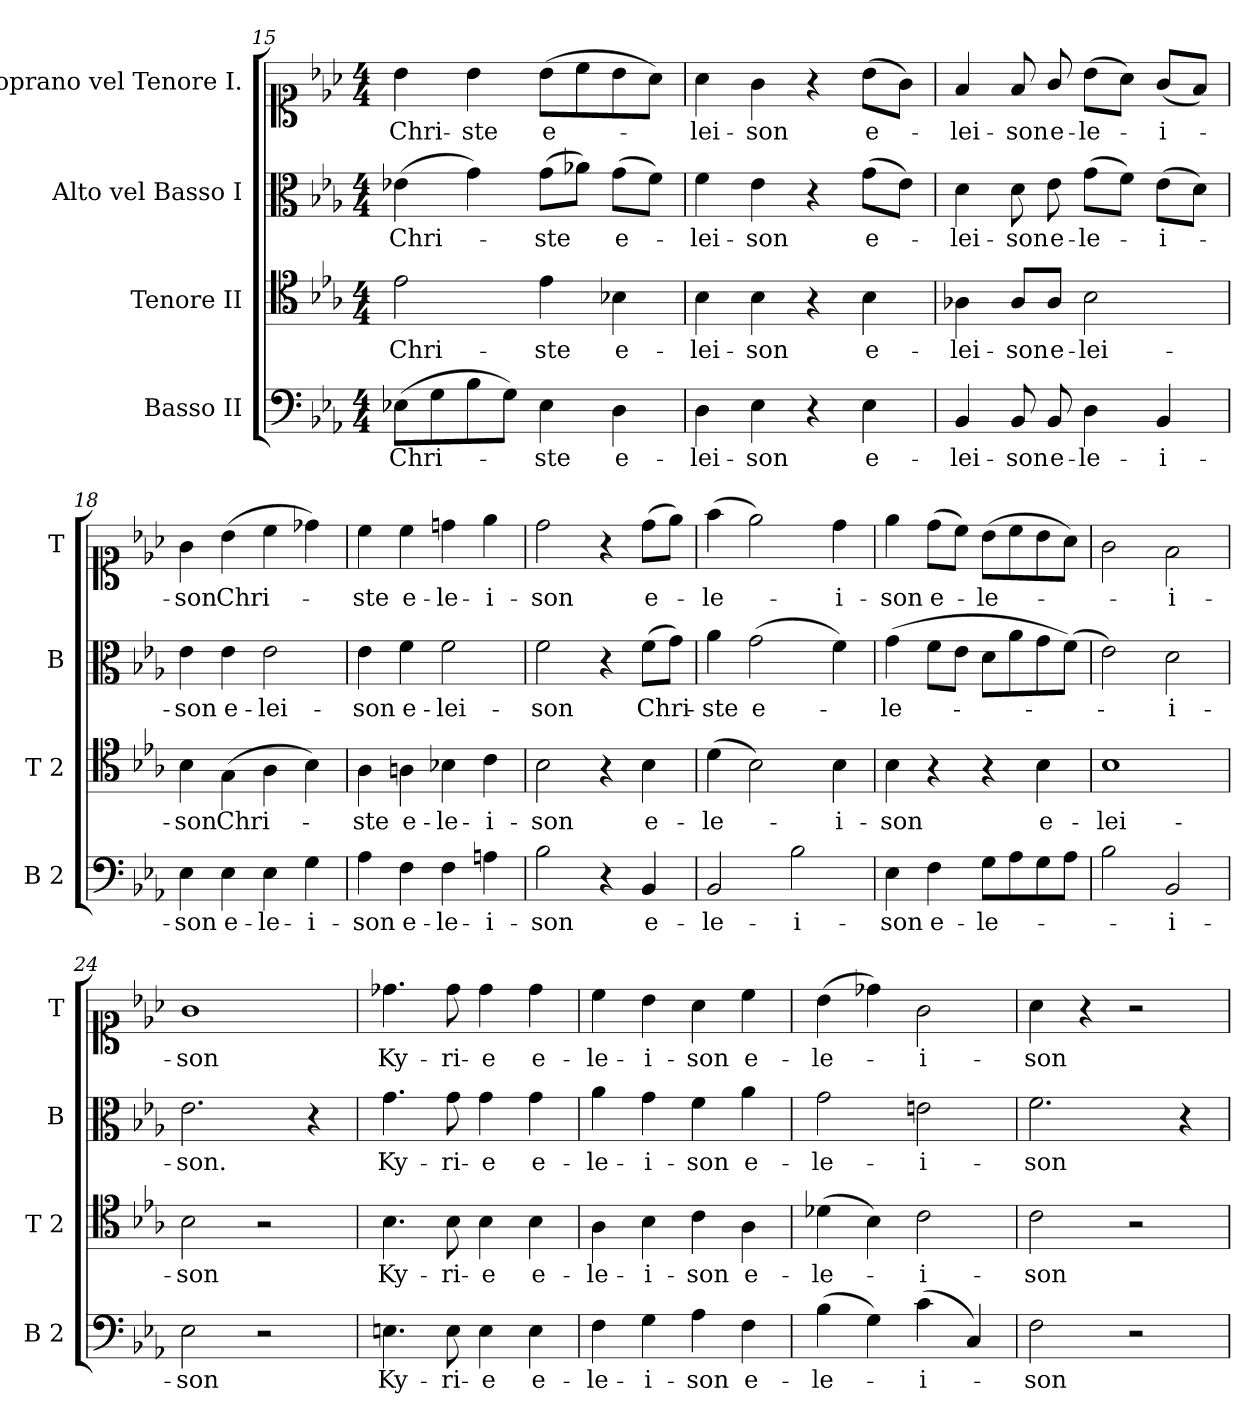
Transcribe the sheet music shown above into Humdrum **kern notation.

**kern	**text	**kern	**text	**kern	**text	**kern	**text
*part4	*part4	*part3	*part3	*part2	*part2	*part1	*part1
*staff4	*staff4	*staff3	*staff3	*staff2	*staff2	*staff1	*staff1
*I"Basso II	*	*I"Tenore II	*	*I"Alto vel Basso I	*	*I"Soprano vel Tenore I.	*
*I'B 2	*	*I'T 2	*	*I'B	*	*I'T	*
*clefF4	*	*clefC4	*	*clefC3	*	*clefC1	*
*k[b-e-a-]	*	*k[b-e-a-]	*	*k[b-e-a-]	*	*k[b-e-a-]	*
*M4/4	*	*M4/4	*	*M4/4	*	*M4/4	*
=15	=15	=15	=15	=15	=15	=15	=15
(>8E-X\L	Chri-	2e-\	Chri-	(>4e-X\	Chri-	4b-\	Chri-
8G\	.	.	.	.	.	.	.
8B-\	.	.	.	4g\)	.	4b-\	-ste
8G\J)	.	.	.	.	.	.	.
4E-\	-ste	4e-\	-ste	(>8g\L	-ste	(>8b-\L	e-
.	.	.	.	8a-X\J)	.	8cc\	.
4D\	e-	4B-X\	e-	(>8g\L	e-	8b-\	.
.	.	.	.	8f\J)	.	8a-\J)	.
=16	=16	=16	=16	=16	=16	=16	=16
4D\	-lei-	4B-\	-lei-	4f\	-lei-	4a-\	-lei-
4E-\	-son	4B-\	-son	4e-\	-son	4g\	-son
4r	.	4r	.	4r	.	4r	.
4E-\	e-	4B-\	e-	(>8g\L	e-	(>8b-\L	e-
.	.	.	.	8e-\J)	.	8g\J)	.
=17	=17	=17	=17	=17	=17	=17	=17
4BB-/	-lei-	4A-X\	-lei-	4d\	-lei-	4f/	-lei-
8BB-/	-son	8A-/L	-son	8d\	-son	8f/	-son
8BB-/	e-	8A-/J	e-	8e-\	e-	8g/	e-
4D\	-le-	2B-\	-lei-	(>8g\L	-le-	(>8b-\L	-le-
.	.	.	.	8f\J)	.	8a-\J)	.
4BB-/	-i-	.	.	(>8e-\L	-i-	(<8g/L	-i-
.	.	.	.	8d\J)	.	8f/J)	.
=18	=18	=18	=18	=18	=18	=18	=18
4E-\	-son	4B-\	-son	4e-\	-son	4g\	-son
4E-\	e-	(>4G\	Chri-	4e-\	e-	(>4b-\	Chri-
4E-\	-le-	4A-\	.	2e-\	-lei-	4cc\	.
4G\	-i-	4B-\)	.	.	.	4dd-X\)	.
=19	=19	=19	=19	=19	=19	=19	=19
4A-\	-son	4A-\	-ste	4e-\	-son	4cc\	-ste
4F\	e-	4An\	e-	4f\	e-	4cc\	e-
4F\	-le-	4B-X\	-le-	2f\	-lei-	4ddn\	-le-
4An\	-i-	4c\	-i-	.	.	4ee-\	-i-
=20	=20	=20	=20	=20	=20	=20	=20
2B-\	-son	2B-\	-son	2f\	-son	2dd\	-son
4r	.	4r	.	4r	.	4r	.
4BB-/	e-	4B-\	e-	(>8f\L	Chri-	(>8dd\L	e-
.	.	.	.	8g\J)	.	8ee-\J)	.
=21	=21	=21	=21	=21	=21	=21	=21
2BB-/	-le-	(>4d\	-le-	4a-\	-ste	(>4ff\	-le-
.	.	2B-\)	.	(>2g\	e-	2ee-\)	.
2B-\	-i-	.	.	.	.	.	.
.	.	4B-\	-i-	4f\)	.	4dd\	-i-
=22	=22	=22	=22	=22	=22	=22	=22
4E-\	-son	4B-\	-son	(>4g\	-le-	4ee-\	-son
4F\	e-	4r	.	8f\L	.	(>8dd\L	e-
.	.	.	.	8e-\J	.	8cc\J)	.
8G\L	-le-	4r	.	8d\L	.	(>8b-\L	-le-
8A-\	.	.	.	8a-\	.	8cc\	.
8G\	.	4B-\	e-	8g\	.	8b-\	.
8A-\J	.	.	.	(>8f\J)	.	8a-\J)	.
=23	=23	=23	=23	=23	=23	=23	=23
2B-\	.	1B-	-lei-	2e-\)	.	2g\	.
2BB-/	-i-	.	.	2d\	-i-	2f\	-i-
=24	=24	=24	=24	=24	=24	=24	=24
2E-\	-son	2B-\	-son	2.e-\	-son.	1g	-son
2r	.	2r	.	.	.	.	.
.	.	.	.	4r	.	.	.
=25	=25	=25	=25	=25	=25	=25	=25
4.En\	Ky-	4.B-\	Ky-	4.g\	Ky-	4.dd-X\	Ky-
8E\	-ri-	8B-\	-ri-	8g\	-ri-	8dd-\	-ri-
4E\	-e	4B-\	-e	4g\	-e	4dd-\	-e
4E\	e-	4B-\	e-	4g\	e-	4dd-\	e-
=26	=26	=26	=26	=26	=26	=26	=26
4F\	-le-	4A-\	-le-	4a-\	-le-	4cc\	-le-
4G\	-i-	4B-\	-i-	4g\	-i-	4b-\	-i-
4A-\	-son	4c\	-son	4f\	-son	4a-\	-son
4F\	e-	4A-\	e-	4a-\	e-	4cc\	e-
=27	=27	=27	=27	=27	=27	=27	=27
(>4B-\	-le-	(>4d-X\	-le-	2g\	-le-	(>4b-\	-le-
4G\)	.	4B-\)	.	.	.	4dd-X\)	.
(>4c\	-i-	2c\	-i-	2en\	-i-	2g\	-i-
4C/)	.	.	.	.	.	.	.
=28	=28	=28	=28	=28	=28	=28	=28
2F\	-son	2c\	-son	2.f\	-son	4a-\	-son
.	.	.	.	.	.	4r	.
2r	.	2r	.	.	.	2r	.
.	.	.	.	4r	.	.	.
=	=	=	=	=	=	=	=
*-	*-	*-	*-	*-	*-	*-	*-
